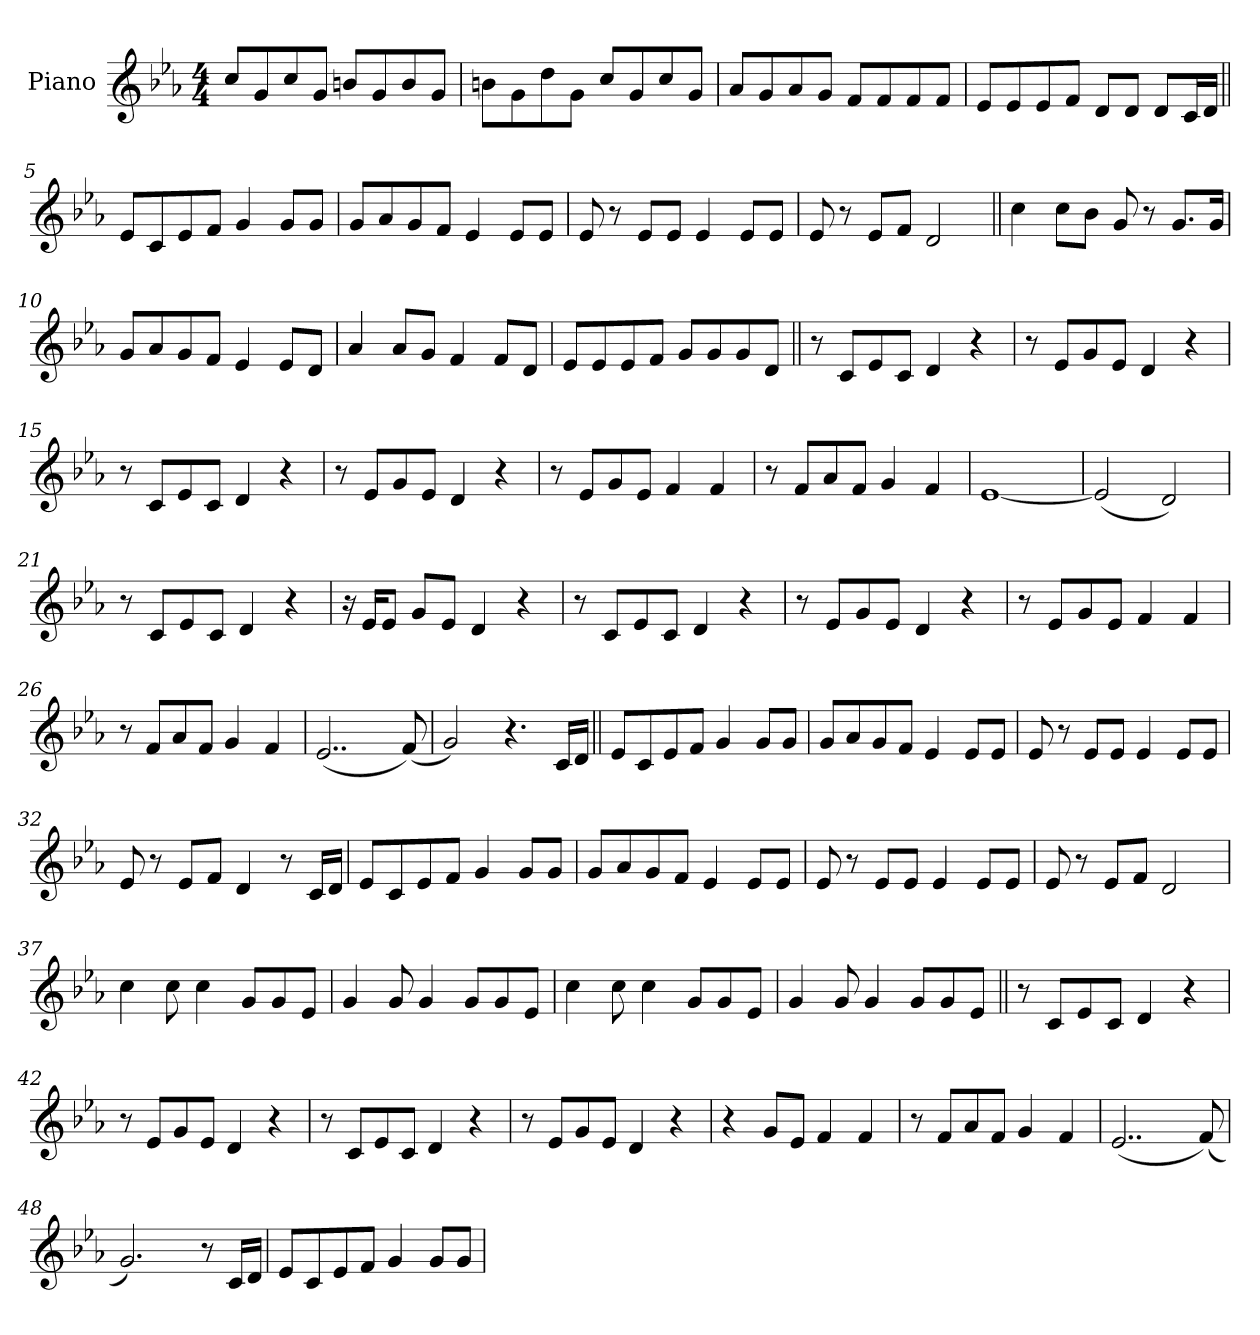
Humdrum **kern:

**kern
*part1
*staff1
*I"Piano
*I'Pno.
*clefG2
*k[b-e-a-]
*M4/4
=1
8cc!L
8g!
8cc!
8g!J
8bn!L
8g!
8b!
8g!J
=2
8bn!L
8g!
8dd!
8g!J
8cc!L
8g!
8cc!
8g!J
=3
8a-!L
8g!
8a-!
8g!J
8f!L
8f!
8f!
8f!J
=4
8e-!L
8e-!
8e-!
8f!J
8d!L
8d!J
8d!L
16cL
16dJJ
=5||
8e-L
8c
8e-
8fJ
4g
8gL
8gJ
=6
8gL
8a-
8g
8fJ
4e-
8e-L
8e-J
=7
8e-
8r
8e-L
8e-J
4e-
8e-L
8e-J
=8
8e-
8r
8e-L
8fJ
2d
=9||
4cc!
8cc!L
8b-!J
8g!
8r
8.g!L
16g!Jk
=10
8g!L
8a-!
8g!
8f!J
4e-!
8e-!L
8d!J
=11
4a-!
8a-!L
8g!J
4f!
8f!L
8d!J
=12
8e-!L
8e-!
8e-!
8f!J
8g!L
8g!
8g!
8d!J
=13||
8r
8cL
8e-
8cJ
4d
4r
=14
8r
8e-L
8g
8e-J
4d
4r
=15
8r
8cL
8e-
8cJ
4d
4r
=16
8r
8e-L
8g
8e-J
4d
4r
=17
8r
8e-L
8g
8e-J
4f
4f
=18
8r
8fL
8a-
8fJ
4g
4f
=19
[1e-
=20
(2e-]
2d)
=21
8r
8cL
8e-
8cJ
4d
4r
=22
16r
16e-KL
8e-J
8gL
8e-J
4d
4r
=23
8r
8cL
8e-
8cJ
4d
4r
=24
8r
8e-L
8g
8e-J
4d
4r
=25
8r
8e-L
8g
8e-J
4f
4f
=26
8r
8fL
8a-
8fJ
4g
4f
=27
(2..e-
(8f)
=28
2g)
4.r
16cLL
16dJJ
=29||
8e-L
8c
8e-
8fJ
4g
8gL
8gJ
=30
8gL
8a-
8g
8fJ
4e-
8e-L
8e-J
=31
8e-
8r
8e-L
8e-J
4e-
8e-L
8e-J
=32
8e-
8r
8e-L
8fJ
4d
8r
16cLL
16dJJ
=33
8e-L
8c
8e-
8fJ
4g
8gL
8gJ
=34
8gL
8a-
8g
8fJ
4e-
8e-L
8e-J
=35
8e-
8r
8e-L
8e-J
4e-
8e-L
8e-J
=36
8e-
8r
8e-L
8fJ
2d
=37
4cc!
8cc!
4cc!
8g!L
8g!
8e-!J
=38
4g!
8g!
4g!
8g!L
8g!
8e-!J
=39
4cc!
8cc!
4cc!
8g!L
8g!
8e-!J
=40
4g!
8g!
4g!
8g!L
8g!
8e-!J
=41||
8r
8cL
8e-
8cJ
4d
4r
=42
8r
8e-L
8g
8e-J
4d
4r
=43
8r
8cL
8e-
8cJ
4d
4r
=44
8r
8e-L
8g
8e-J
4d
4r
=45
4r
8gL
8e-J
4f
4f
=46
8r
8fL
8a-
8fJ
4g
4f
=47
(2..e-
(8f)
=48
2.g)
8r
16cLL
16dJJ
=49
8e-L
8c
8e-
8fJ
4g
8gL
8gJ
=
*-
